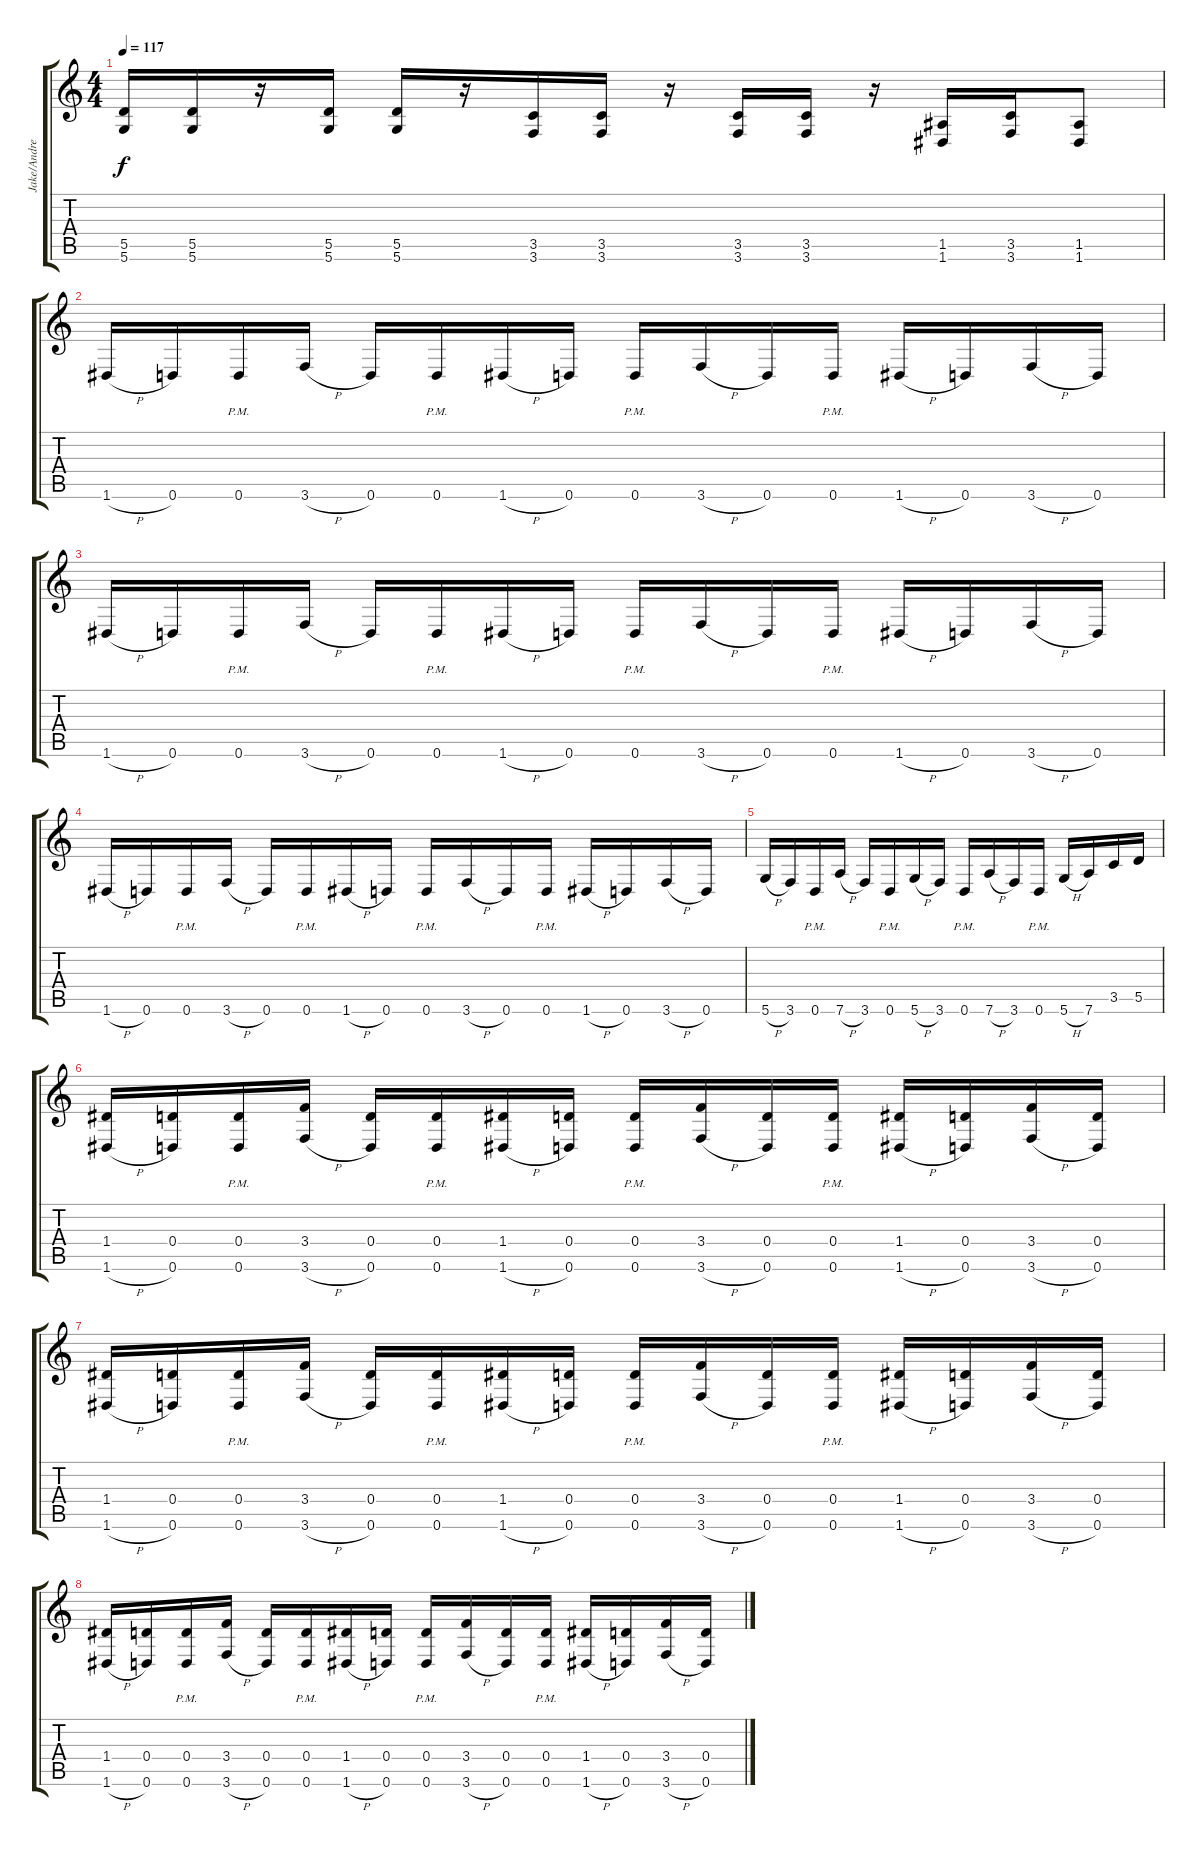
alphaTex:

\track ("Jake/Andrew" "Jake/Andre") {instrument distortionguitar}
\staff {score tabs}
\tuning (E4 B3 G3 D3 A2 D2) {hide}
\ts (4 4)
\tempo 117
\clef g2
\ks c
(5.5 5.6).16{dy f} (5.5 5.6).16 r.16 (5.5 5.6).16 (5.5 5.6).16 r.16 (3.5 3.6).16 (3.5 3.6).16 r.16 (3.5 3.6).16 (3.5 3.6).16 r.16 (1.5 1.6).16 (3.5 3.6).16 (1.5 1.6).8 |
1.6{h}.16 0.6.16 0.6{pm}.16 3.6{h}.16 0.6.16 0.6{pm}.16 1.6{h}.16 0.6.16 0.6{pm}.16 3.6{h}.16 0.6.16 0.6{pm}.16 1.6{h}.16 0.6.16 3.6{h}.16 0.6.16 |
1.6{h}.16 0.6.16 0.6{pm}.16 3.6{h}.16 0.6.16 0.6{pm}.16 1.6{h}.16 0.6.16 0.6{pm}.16 3.6{h}.16 0.6.16 0.6{pm}.16 1.6{h}.16 0.6.16 3.6{h}.16 0.6.16 |
1.6{h}.16 0.6.16 0.6{pm}.16 3.6{h}.16 0.6.16 0.6{pm}.16 1.6{h}.16 0.6.16 0.6{pm}.16 3.6{h}.16 0.6.16 0.6{pm}.16 1.6{h}.16 0.6.16 3.6{h}.16 0.6.16 |
5.6{h}.16 3.6.16 0.6{pm}.16 7.6{h}.16 3.6.16 0.6{pm}.16 5.6{h}.16 3.6.16 0.6{pm}.16 7.6{h}.16 3.6.16 0.6{pm}.16 5.6{h}.16 7.6.16 3.5.16 5.5.16 |
(1.4 1.6{h}).16 (0.4 0.6).16 (0.4{pm} 0.6{pm}).16 (3.4 3.6{h}).16 (0.4 0.6).16 (0.4{pm} 0.6{pm}).16 (1.4 1.6{h}).16 (0.4 0.6).16 (0.4{pm} 0.6{pm}).16 (3.4 3.6{h}).16 (0.4 0.6).16 (0.4{pm} 0.6{pm}).16 (1.4 1.6{h}).16 (0.4 0.6).16 (3.4 3.6{h}).16 (0.4 0.6).16 |
(1.4 1.6{h}).16 (0.4 0.6).16 (0.4{pm} 0.6{pm}).16 (3.4 3.6{h}).16 (0.4 0.6).16 (0.4{pm} 0.6{pm}).16 (1.4 1.6{h}).16 (0.4 0.6).16 (0.4{pm} 0.6{pm}).16 (3.4 3.6{h}).16 (0.4 0.6).16 (0.4{pm} 0.6{pm}).16 (1.4 1.6{h}).16 (0.4 0.6).16 (3.4 3.6{h}).16 (0.4 0.6).16 |
(1.4 1.6{h}).16 (0.4 0.6).16 (0.4{pm} 0.6{pm}).16 (3.4 3.6{h}).16 (0.4 0.6).16 (0.4{pm} 0.6{pm}).16 (1.4 1.6{h}).16 (0.4 0.6).16 (0.4{pm} 0.6{pm}).16 (3.4 3.6{h}).16 (0.4 0.6).16 (0.4{pm} 0.6{pm}).16 (1.4 1.6{h}).16 (0.4 0.6).16 (3.4 3.6{h}).16 (0.4 0.6).16
